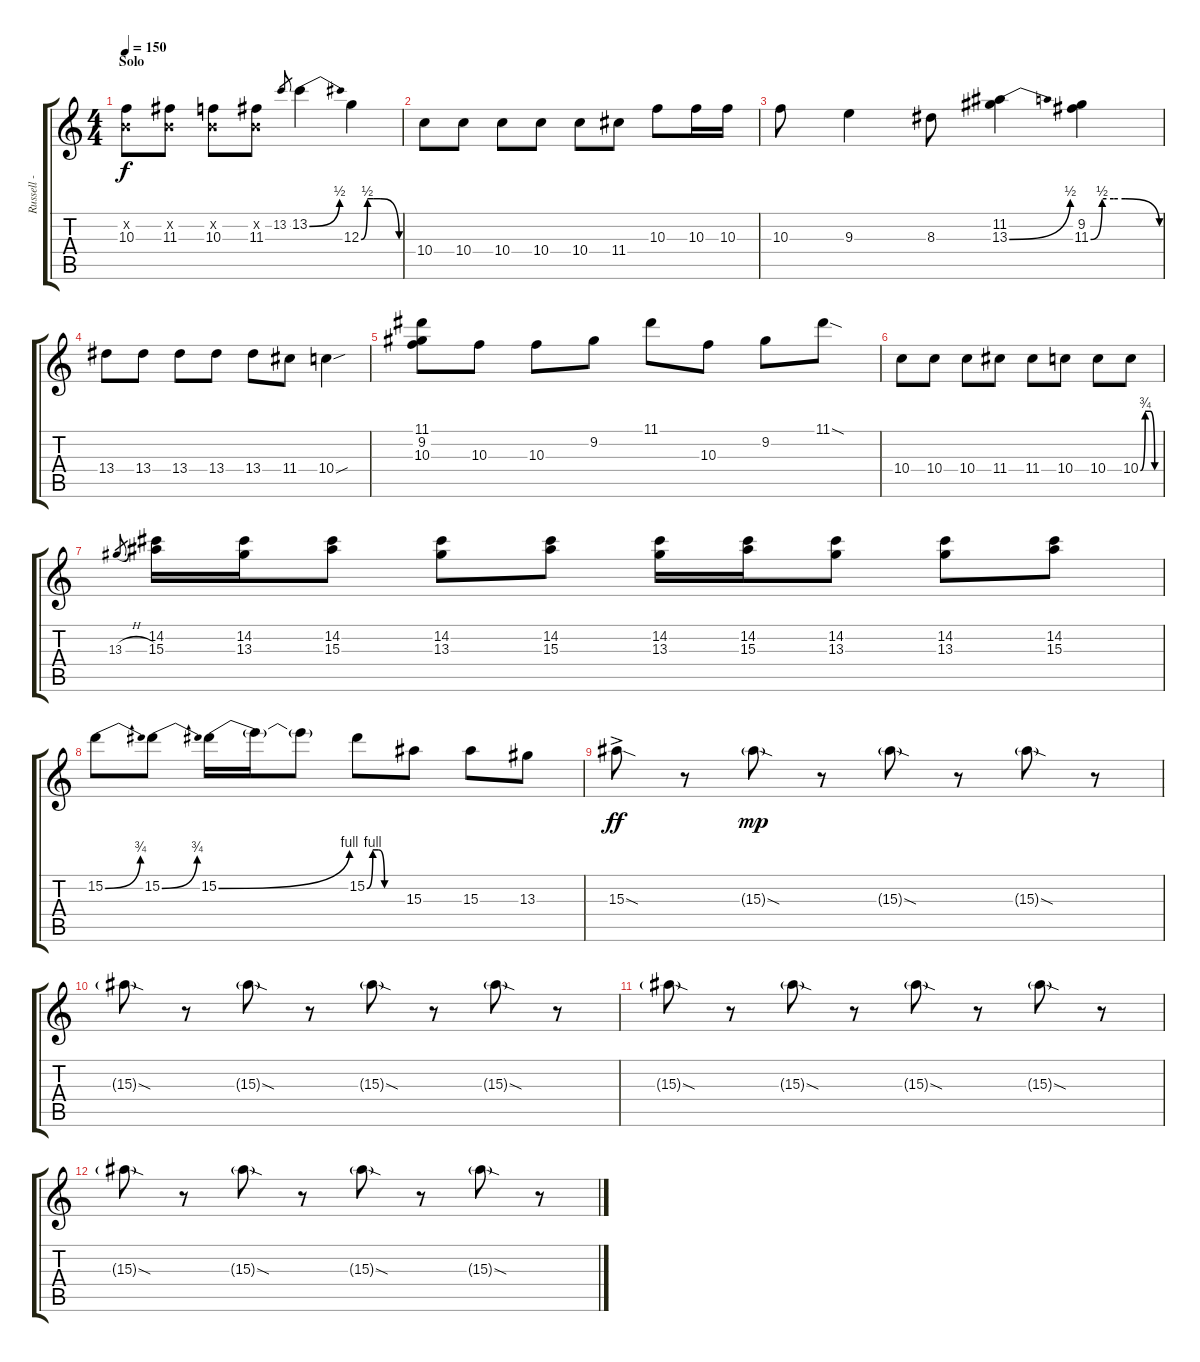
\track ("Russell - 2nd Guitar" "Russell - ") {instrument overdrivenguitar}
\staff {score tabs}
\tuning (E4 B3 G3 D3 A2 E2) {hide}
\ts (4 4)
\section ("" "Solo")
\tempo 150
\clef g2
\ks c
(0.2{x} 10.3).8{dy f} (0.2{x} 11.3).8 (0.2{x} 10.3).8 (0.2{x} 11.3).8 13.2.8{gr} 13.2{be (bend 0 0 60 2)}.4 12.3{be (custom 0 0 10 2 20 2 30 2 60 0)}.4 |
10.4.8 10.4.8 10.4.8 10.4.8 10.4.8 11.4.8 10.3.8 10.3.16 10.3.16 |
10.3.8 9.3.4 8.3.8 (11.2 13.3{be (bend 0 0 60 2)}).4 (9.2 11.3{be (custom 0 0 10 2 20 2 30 2 60 0)}).4 |
13.4.8 13.4.8 13.4.8 13.4.8 13.4.8 11.4.8 10.4{sou}.4 |
(11.1 9.2 10.3).8 10.3.8 10.3.8 9.2.8 11.1.8 10.3.8 9.2.8 11.1{sod}.8 |
10.4.8 10.4.8 10.4.8 11.4.8 11.4.8 10.4.8 10.4.8 10.4{be (custom 0 0 15 3 30 3 45 0 60 0)}.8 |
13.3{h}.8{gr} (14.2 15.3).16 (14.2 13.3).16 (14.2 15.3).8 (14.2 13.3).8 (14.2 15.3).8 (14.2 13.3).16 (14.2 15.3).16 (14.2 13.3).8 (14.2 13.3).8 (14.2 15.3).8 |
15.2{be (bend 0 0 60 3)}.8 15.2{be (bend 0 0 60 3)}.8 15.2{be (bend 0 0 60 4)}.16 15.2{t}.16 15.2{t}.8 15.2{be (custom 0 0 10 4 20 4 30 0 60 0)}.8 15.3.8 15.3.8 13.3.8 |
15.3{sod ac}.8{dy ff} r.8 15.3{sod g}.8{dy mp} r.8 15.3{sod g}.8 r.8 15.3{sod g}.8 r.8 |
15.3{sod g}.8 r.8 15.3{sod g}.8 r.8 15.3{sod g}.8 r.8 15.3{sod g}.8 r.8 |
15.3{sod g}.8{volume 0} r.8 15.3{sod g}.8 r.8 15.3{sod g}.8 r.8 15.3{sod g}.8 r.8 |
15.3{sod g}.8 r.8 15.3{sod g}.8 r.8 15.3{sod g}.8 r.8 15.3{sod g}.8 r.8
